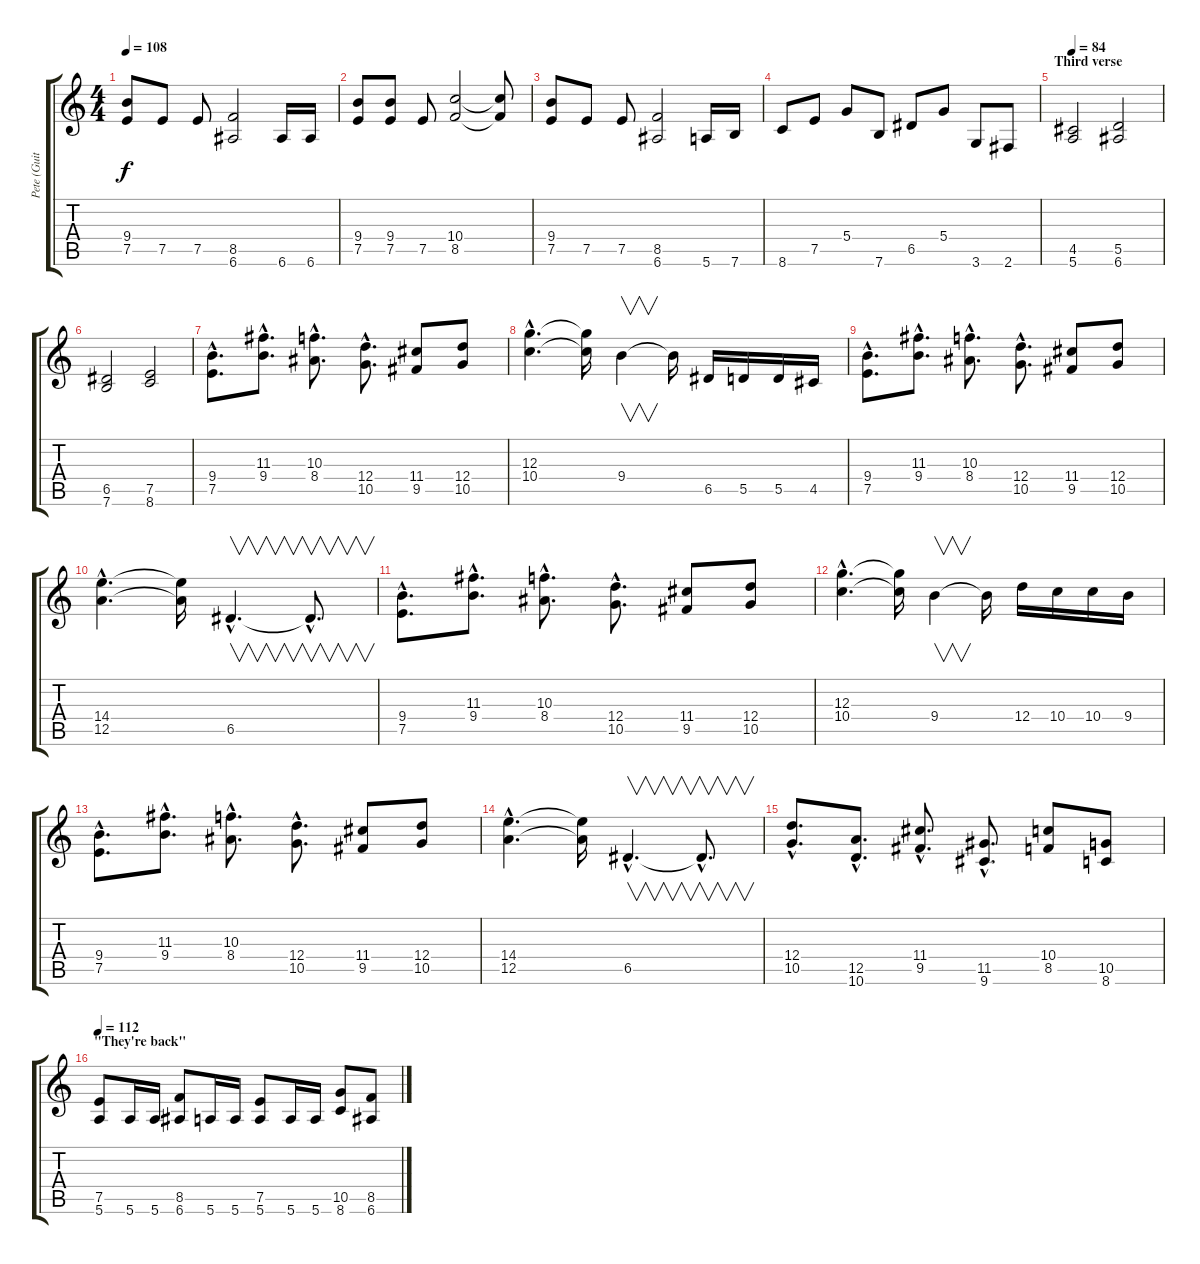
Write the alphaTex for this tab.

\track ("Pete (Guitar)" "Pete (Guit") {instrument overdrivenguitar}
\staff {score tabs}
\tuning (E4 B3 G3 D3 A2 E2) {hide}
\ts (4 4)
\tempo 108
\clef g2
\ks c
(9.4 7.5).8{dy f} 7.5.8 7.5.8 (8.5 6.6).2 6.6.16 6.6.16 |
(9.4 7.5).8 (9.4 7.5).8 7.5.8 (10.4 8.5).2 (10.4{t} 8.5{t}).8 |
(9.4 7.5).8 7.5.8 7.5.8 (8.5 6.6).2 5.6.16 7.6.16 |
8.6.8 7.5.8 5.4.8 7.6.8 6.5.8 5.4.8 3.6.8 2.6.8 |
\section ("" "Third verse")
\tempo 84
(4.5 5.6).2 (5.5 6.6).2 |
(6.5 7.6).2 (7.5 8.6).2 |
(9.4{hac} 7.5{hac}).8{d} (11.3{hac} 9.4{hac}).8{d} (10.3{hac} 8.4{hac}).8{d} (12.4{hac} 10.5{hac}).8{d} (11.4 9.5).8 (12.4 10.5).8 |
(12.3{hac} 10.4{hac}).4{d} (12.3{t} 10.4{t}).16 9.4.4{v instrument guitarharmonics} 9.4{t}.16 6.5.16{instrument overdrivenguitar} 5.5.16 5.5.16 4.5.16 |
(9.4{hac} 7.5{hac}).8{d} (11.3{hac} 9.4{hac}).8{d} (10.3{hac} 8.4{hac}).8{d} (12.4{hac} 10.5{hac}).8{d} (11.4 9.5).8 (12.4 10.5).8 |
(14.4{hac} 12.5{hac}).4{d} (14.4{t} 12.5{t}).16 6.5{hac}.4{v d} 6.5{hac t}.8{v d} |
(9.4{hac} 7.5{hac}).8{d} (11.3{hac} 9.4{hac}).8{d} (10.3{hac} 8.4{hac}).8{d} (12.4{hac} 10.5{hac}).8{d} (11.4 9.5).8 (12.4 10.5).8 |
(12.3{hac} 10.4{hac}).4{d} (12.3{t} 10.4{t}).16 9.4.4{v instrument guitarharmonics} 9.4{t}.16 12.4.16{instrument overdrivenguitar} 10.4.16 10.4.16 9.4.16 |
(9.4{hac} 7.5{hac}).8{d} (11.3{hac} 9.4{hac}).8{d} (10.3{hac} 8.4{hac}).8{d} (12.4{hac} 10.5{hac}).8{d} (11.4 9.5).8 (12.4 10.5).8 |
(14.4{hac} 12.5{hac}).4{d} (14.4{t} 12.5{t}).16 6.5{hac}.4{v d} 6.5{hac t}.8{v d} |
(12.4{hac} 10.5{hac}).8{d} (12.5{hac} 10.6{hac}).8{d} (11.4{hac} 9.5{hac}).8{d} (11.5{hac} 9.6{hac}).8{d} (10.4 8.5).8 (10.5 8.6).8 |
\section ("" "\"They're back\"")
\tempo 112
(7.5 5.6).8 5.6.16 5.6.16 (8.5 6.6).8 5.6.16 5.6.16 (7.5 5.6).8 5.6.16 5.6.16 (10.5 8.6).8 (8.5 6.6).8
